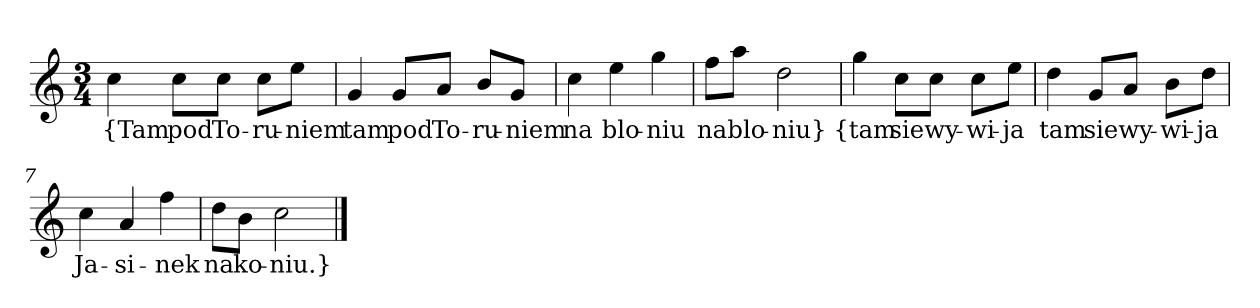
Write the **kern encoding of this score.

**kern	**text
*part1	*part1
*staff1	*staff1
*clefG2	*
*k[]	*
*C:	*
*M3/4	*
=	=
4cc	{Tam
8cc\L	pod
8cc\J	To-
8cc\L	-ru-
8ee\J	-niem
=2	=2
4g	tam
8g/L	pod
8a/J	To-
8b/L	-ru-
8g/J	-niem
=3	=3
4cc	na
4ee	blo-
4gg	-niu
=4	=4
8ff\L	na
8aa\J	blo-
2dd	-niu}
=5y	=5y
4gg	{tam
8cc\L	sie
8cc\J	wy-
8cc\L	-wi-
8ee\J	-ja
=6	=6
4dd	tam
8g/L	sie
8a/J	wy-
8b\L	-wi-
8dd\J	-ja
=7	=7
4cc	Ja-
4a	-si-
4ff	-nek
=8	=8
8dd\L	na
8b\J	ko-
2cc	-niu.}
==	==
*-	*-
